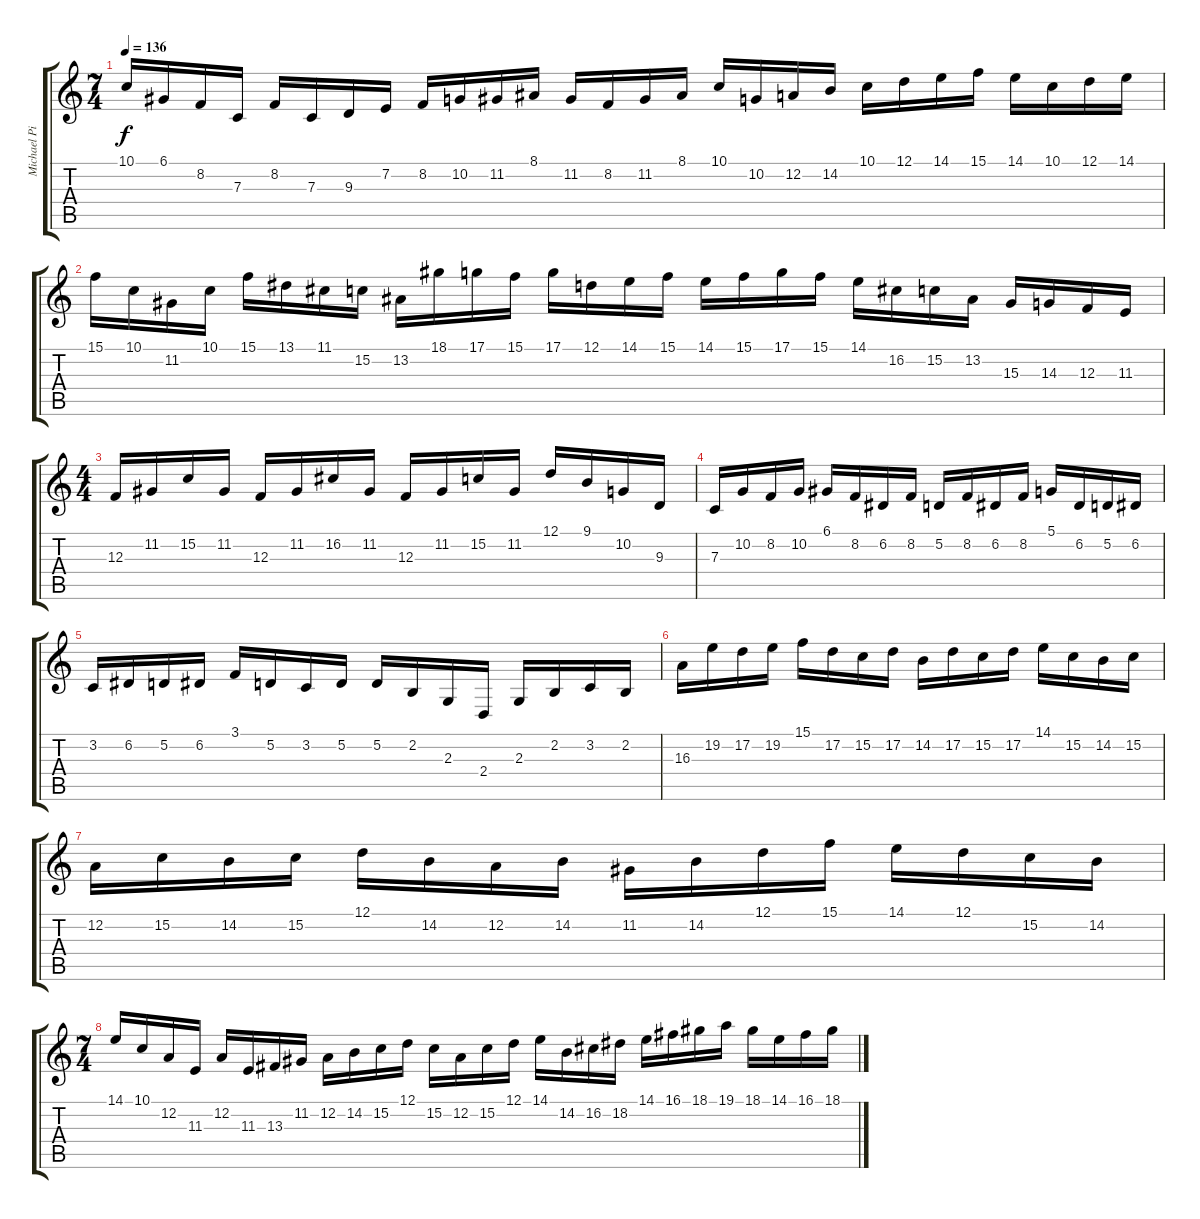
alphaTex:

\track ("Michael Pinella Lead" "Michael Pi") {instrument harpsichord}
\staff {score tabs}
\tuning (D4 A3 F3 C3 G2 D2) {hide}
\ts (7 4)
\tempo 136
\clef g2
\ks c
10.1.16{dy f} 6.1.16 8.2.16 7.3.16 8.2.16 7.3.16 9.3.16 7.2.16 8.2.16 10.2.16 11.2.16 8.1.16 11.2.16 8.2.16 11.2.16 8.1.16 10.1.16 10.2.16 12.2.16 14.2.16 10.1.16 12.1.16 14.1.16 15.1.16 14.1.16 10.1.16 12.1.16 14.1.16 |
15.1.16 10.1.16 11.2.16 10.1.16 15.1.16 13.1.16 11.1.16 15.2.16 13.2.16 18.1.16 17.1.16 15.1.16 17.1.16 12.1.16 14.1.16 15.1.16 14.1.16 15.1.16 17.1.16 15.1.16 14.1.16 16.2.16 15.2.16 13.2.16 15.3.16 14.3.16 12.3.16 11.3.16 |
\ts (4 4)
12.3.16 11.2.16 15.2.16 11.2.16 12.3.16 11.2.16 16.2.16 11.2.16 12.3.16 11.2.16 15.2.16 11.2.16 12.1.16 9.1.16 10.2.16 9.3.16 |
7.3.16 10.2.16 8.2.16 10.2.16 6.1.16 8.2.16 6.2.16 8.2.16 5.2.16 8.2.16 6.2.16 8.2.16 5.1.16 6.2.16 5.2.16 6.2.16 |
3.2.16 6.2.16 5.2.16 6.2.16 3.1.16 5.2.16 3.2.16 5.2.16 5.2.16 2.2.16 2.3.16 2.4.16 2.3.16 2.2.16 3.2.16 2.2.16 |
16.3.16 19.2.16 17.2.16 19.2.16 15.1.16 17.2.16 15.2.16 17.2.16 14.2.16 17.2.16 15.2.16 17.2.16 14.1.16 15.2.16 14.2.16 15.2.16 |
12.2.16 15.2.16 14.2.16 15.2.16 12.1.16 14.2.16 12.2.16 14.2.16 11.2.16 14.2.16 12.1.16 15.1.16 14.1.16 12.1.16 15.2.16 14.2.16 |
\ts (7 4)
14.1.16 10.1.16 12.2.16 11.3.16 12.2.16 11.3.16 13.3.16 11.2.16 12.2.16 14.2.16 15.2.16 12.1.16 15.2.16 12.2.16 15.2.16 12.1.16 14.1.16 14.2.16 16.2.16 18.2.16 14.1.16 16.1.16 18.1.16 19.1.16 18.1.16 14.1.16 16.1.16 18.1.16
